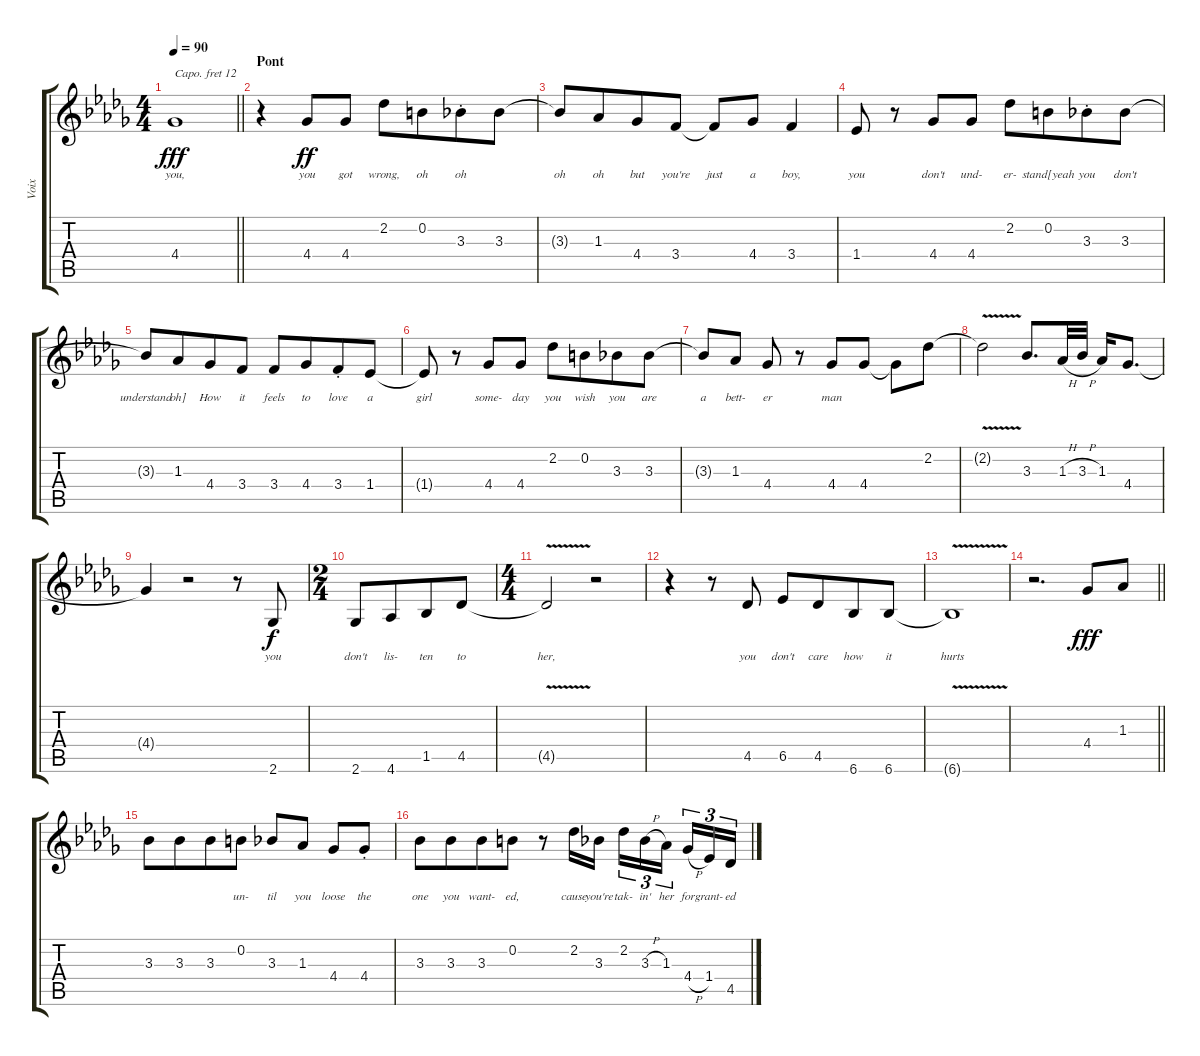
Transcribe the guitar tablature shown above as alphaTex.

\track ("Voix" "Voix") {instrument voiceoohs}
\staff {score tabs}
\capo 12
\tuning (E4 B3 G3 D3 A2 E2) {hide}
\ts (4 4)
\tempo 90
\clef g2
\barLineRight lightlight
\ks db
4.4{t}.1{lyrics (0 "you,") lyrics (1 "") lyrics (2 "") lyrics (3 "") lyrics (4 "") dy fff} |
\section ("" "Pont")
r.4 4.4.8{lyrics (0 "you") lyrics (1 "") lyrics (2 "") lyrics (3 "") lyrics (4 "") dy ff} 4.4.8{lyrics (0 "got") lyrics (1 "") lyrics (2 "") lyrics (3 "") lyrics (4 "")} 2.2.8{lyrics (0 "wrong,") lyrics (1 "") lyrics (2 "") lyrics (3 "") lyrics (4 "")} 0.2.8{lyrics (0 "oh") lyrics (1 "") lyrics (2 "") lyrics (3 "") lyrics (4 "") beam merge} 3.3{st}.8{lyrics (0 "oh") lyrics (1 "") lyrics (2 "") lyrics (3 "") lyrics (4 "")} 3.3.8{lyrics (0 "") lyrics (1 "") lyrics (2 "") lyrics (3 "") lyrics (4 "")} |
3.3{t}.8{lyrics (0 "oh") lyrics (1 "") lyrics (2 "") lyrics (3 "") lyrics (4 "")} 1.3.8{lyrics (0 "oh") lyrics (1 "") lyrics (2 "") lyrics (3 "") lyrics (4 "") beam merge} 4.4.8{lyrics (0 "but") lyrics (1 "") lyrics (2 "") lyrics (3 "") lyrics (4 "")} 3.4.8{lyrics (0 "you're") lyrics (1 "") lyrics (2 "") lyrics (3 "") lyrics (4 "")} 3.4{t}.8{lyrics (0 "just") lyrics (1 "") lyrics (2 "") lyrics (3 "") lyrics (4 "")} 4.4.8{lyrics (0 "a") lyrics (1 "") lyrics (2 "") lyrics (3 "") lyrics (4 "")} 3.4.4{lyrics (0 "boy,") lyrics (1 "") lyrics (2 "") lyrics (3 "") lyrics (4 "")} |
1.4.8{lyrics (0 "you") lyrics (1 "") lyrics (2 "") lyrics (3 "") lyrics (4 "")} r.8 4.4.8{lyrics (0 "don't") lyrics (1 "") lyrics (2 "") lyrics (3 "") lyrics (4 "")} 4.4.8{lyrics (0 "und-") lyrics (1 "") lyrics (2 "") lyrics (3 "") lyrics (4 "")} 2.2.8{lyrics (0 "er-") lyrics (1 "") lyrics (2 "") lyrics (3 "") lyrics (4 "")} 0.2.8{lyrics (0 "stand[yeah") lyrics (1 "") lyrics (2 "") lyrics (3 "") lyrics (4 "") beam merge} 3.3{st}.8{lyrics (0 "you") lyrics (1 "") lyrics (2 "") lyrics (3 "") lyrics (4 "")} 3.3.8{lyrics (0 "don't") lyrics (1 "") lyrics (2 "") lyrics (3 "") lyrics (4 "")} |
3.3{t}.8{lyrics (0 "understand") lyrics (1 "") lyrics (2 "") lyrics (3 "") lyrics (4 "")} 1.3.8{lyrics (0 "oh]") lyrics (1 "") lyrics (2 "") lyrics (3 "") lyrics (4 "") beam merge} 4.4.8{lyrics (0 "How") lyrics (1 "") lyrics (2 "") lyrics (3 "") lyrics (4 "")} 3.4.8{lyrics (0 "it") lyrics (1 "") lyrics (2 "") lyrics (3 "") lyrics (4 "")} 3.4.8{lyrics (0 "feels") lyrics (1 "") lyrics (2 "") lyrics (3 "") lyrics (4 "")} 4.4.8{lyrics (0 "to") lyrics (1 "") lyrics (2 "") lyrics (3 "") lyrics (4 "") beam merge} 3.4{st}.8{lyrics (0 "love") lyrics (1 "") lyrics (2 "") lyrics (3 "") lyrics (4 "")} 1.4.8{lyrics (0 "a") lyrics (1 "") lyrics (2 "") lyrics (3 "") lyrics (4 "")} |
1.4{t}.8{lyrics (0 "girl") lyrics (1 "") lyrics (2 "") lyrics (3 "") lyrics (4 "")} r.8 4.4.8{lyrics (0 "some-") lyrics (1 "") lyrics (2 "") lyrics (3 "") lyrics (4 "")} 4.4.8{lyrics (0 "day") lyrics (1 "") lyrics (2 "") lyrics (3 "") lyrics (4 "")} 2.2.8{lyrics (0 "you") lyrics (1 "") lyrics (2 "") lyrics (3 "") lyrics (4 "")} 0.2.8{lyrics (0 "wish") lyrics (1 "") lyrics (2 "") lyrics (3 "") lyrics (4 "") beam merge} 3.3.8{lyrics (0 "you") lyrics (1 "") lyrics (2 "") lyrics (3 "") lyrics (4 "")} 3.3.8{lyrics (0 "are") lyrics (1 "") lyrics (2 "") lyrics (3 "") lyrics (4 "")} |
3.3{t}.8{lyrics (0 "a") lyrics (1 "") lyrics (2 "") lyrics (3 "") lyrics (4 "")} 1.3.8{lyrics (0 "bett-") lyrics (1 "") lyrics (2 "") lyrics (3 "") lyrics (4 "")} 4.4.8{lyrics (0 "er") lyrics (1 "") lyrics (2 "") lyrics (3 "") lyrics (4 "")} r.8 4.4.8{lyrics (0 "man") lyrics (1 "") lyrics (2 "") lyrics (3 "") lyrics (4 "")} 4.4.8{lyrics (0 "") lyrics (1 "") lyrics (2 "") lyrics (3 "") lyrics (4 "")} 4.4{t}.8{lyrics (0 "") lyrics (1 "") lyrics (2 "") lyrics (3 "") lyrics (4 "")} 2.2.8{lyrics (0 "") lyrics (1 "") lyrics (2 "") lyrics (3 "") lyrics (4 "")} |
2.2{v t}.2{lyrics (0 "") lyrics (1 "") lyrics (2 "") lyrics (3 "") lyrics (4 "")} 3.3.8{d lyrics (0 "") lyrics (1 "") lyrics (2 "") lyrics (3 "") lyrics (4 "")} 1.3{h}.32{lyrics (0 "") lyrics (1 "") lyrics (2 "") lyrics (3 "") lyrics (4 "")} 3.3{h}.32{lyrics (0 "") lyrics (1 "") lyrics (2 "") lyrics (3 "") lyrics (4 "")} 1.3.16{lyrics (0 "") lyrics (1 "") lyrics (2 "") lyrics (3 "") lyrics (4 "")} 4.4.8{d lyrics (0 "") lyrics (1 "") lyrics (2 "") lyrics (3 "") lyrics (4 "")} |
4.4{t}.4{lyrics (0 "") lyrics (1 "") lyrics (2 "") lyrics (3 "") lyrics (4 "")} r.2 r.8 2.6.8{lyrics (0 "you") lyrics (1 "") lyrics (2 "") lyrics (3 "") lyrics (4 "") dy f} |
\ts (2 4)
2.6.8{lyrics (0 "don't") lyrics (1 "") lyrics (2 "") lyrics (3 "") lyrics (4 "")} 4.6.8{lyrics (0 "lis-") lyrics (1 "") lyrics (2 "") lyrics (3 "") lyrics (4 "") beam merge} 1.5.8{lyrics (0 "ten") lyrics (1 "") lyrics (2 "") lyrics (3 "") lyrics (4 "")} 4.5.8{lyrics (0 "to") lyrics (1 "") lyrics (2 "") lyrics (3 "") lyrics (4 "")} |
\ts (4 4)
4.5{v t}.2{lyrics (0 "her,") lyrics (1 "") lyrics (2 "") lyrics (3 "") lyrics (4 "")} r.2 |
r.4 r.8 4.5.8{lyrics (0 "you") lyrics (1 "") lyrics (2 "") lyrics (3 "") lyrics (4 "")} 6.5.8{lyrics (0 "don't") lyrics (1 "") lyrics (2 "") lyrics (3 "") lyrics (4 "")} 4.5.8{lyrics (0 "care") lyrics (1 "") lyrics (2 "") lyrics (3 "") lyrics (4 "") beam merge} 6.6.8{lyrics (0 "how") lyrics (1 "") lyrics (2 "") lyrics (3 "") lyrics (4 "")} 6.6.8{lyrics (0 "it") lyrics (1 "") lyrics (2 "") lyrics (3 "") lyrics (4 "")} |
6.6{v t}.1{lyrics (0 "hurts") lyrics (1 "") lyrics (2 "") lyrics (3 "") lyrics (4 "")} |
\barLineRight lightlight
r.2{d} 4.4.8{lyrics (0 "") lyrics (1 "") lyrics (2 "") lyrics (3 "") lyrics (4 "") dy fff} 1.3.8{lyrics (0 "") lyrics (1 "") lyrics (2 "") lyrics (3 "") lyrics (4 "")} |
3.3.8{lyrics (0 "") lyrics (1 "") lyrics (2 "") lyrics (3 "") lyrics (4 "")} 3.3.8{lyrics (0 "") lyrics (1 "") lyrics (2 "") lyrics (3 "") lyrics (4 "") beam merge} 3.3.8{lyrics (0 "") lyrics (1 "") lyrics (2 "") lyrics (3 "") lyrics (4 "")} 0.2.8{lyrics (0 "un-") lyrics (1 "") lyrics (2 "") lyrics (3 "") lyrics (4 "")} 3.3.8{lyrics (0 "til") lyrics (1 "") lyrics (2 "") lyrics (3 "") lyrics (4 "")} 1.3.8{lyrics (0 "you") lyrics (1 "") lyrics (2 "") lyrics (3 "") lyrics (4 "")} 4.4.8{lyrics (0 "loose") lyrics (1 "") lyrics (2 "") lyrics (3 "") lyrics (4 "")} 4.4{st}.8{lyrics (0 "the") lyrics (1 "") lyrics (2 "") lyrics (3 "") lyrics (4 "")} |
3.3.8{lyrics (0 "one") lyrics (1 "") lyrics (2 "") lyrics (3 "") lyrics (4 "")} 3.3.8{lyrics (0 "you") lyrics (1 "") lyrics (2 "") lyrics (3 "") lyrics (4 "") beam merge} 3.3.8{lyrics (0 "want-") lyrics (1 "") lyrics (2 "") lyrics (3 "") lyrics (4 "")} 0.2.8{lyrics (0 "ed,") lyrics (1 "") lyrics (2 "") lyrics (3 "") lyrics (4 "")} r.8 2.2.16{lyrics (0 "cause") lyrics (1 "") lyrics (2 "") lyrics (3 "") lyrics (4 "")} 3.3.16{lyrics (0 "you're") lyrics (1 "") lyrics (2 "") lyrics (3 "") lyrics (4 "")} 2.2.16{tu (3 2) lyrics (0 "tak-") lyrics (1 "") lyrics (2 "") lyrics (3 "") lyrics (4 "")} 3.3{h}.16{tu (3 2) lyrics (0 "in'") lyrics (1 "") lyrics (2 "") lyrics (3 "") lyrics (4 "")} 1.3.16{tu (3 2) lyrics (0 "her") lyrics (1 "") lyrics (2 "") lyrics (3 "") lyrics (4 "") beam splitsecondary} 4.4{h}.16{tu (3 2) lyrics (0 "for") lyrics (1 "") lyrics (2 "") lyrics (3 "") lyrics (4 "")} 1.4{h}.16{tu (3 2) lyrics (0 "grant-") lyrics (1 "") lyrics (2 "") lyrics (3 "") lyrics (4 "")} 4.5.16{tu (3 2) lyrics (0 "ed") lyrics (1 "") lyrics (2 "") lyrics (3 "") lyrics (4 "")}
